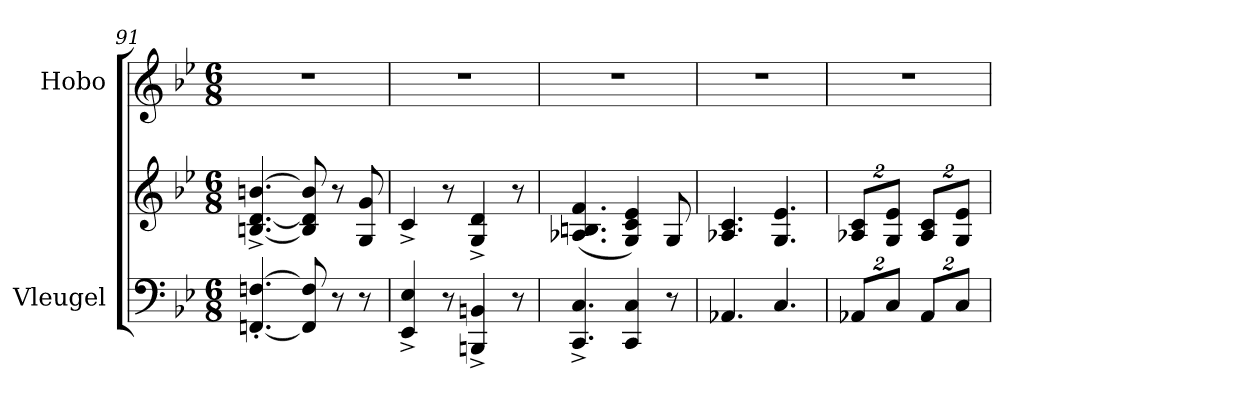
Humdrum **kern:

**kern	**kern	**kern
*part2	*part2	*part1
*staff3	*staff2	*staff1
*I"Vleugel	*	*I"Hobo
*	*	*I'H.
*clefF4	*clefG2	*clefG2
*k[b-e-]	*k[b-e-]	*k[b-e-]
*M6/8	*M6/8	*M6/8
=91	=91	=91
[4.FFn/' [4.Fn/'	[4.Bn/^ [4.d/^ [4.bn/^	2.r
8FF/] 8F/]	8B/] 8d/] 8b/]	.
8r	8r	.
8r	8G/ 8g/	.
=92	=92	=92
4EE-/^ 4E-/^	4c^/	2.r
8r	8r	.
4BBBn/^ 4BBn/^	4G/^ 4d/^	.
8r	8r	.
=93	=93	=93
4.CC/^ 4.C/^	(4.A-X/ 4.Bn/ 4.f/	2.r
4CC/ 4C/	4G/ 4c/ 4e-/)	.
8r	8G/	.
=94	=94	=94
4.AA-X/	4.A-X/ 4.c/	2.r
4.C/	4.G/ 4.e-/	.
=95	=95	=95
*Xbrackettup	*Xbrackettup	*
16%3AA-X/L	16%3A-X/ 16%3c/L	2.r
16%3C/J	16%3G/ 16%3e-/J	.
16%3AA-/L	16%3A-/ 16%3c/L	.
16%3C/J	16%3G/ 16%3e-/J	.
=	=	=
*-	*-	*-
